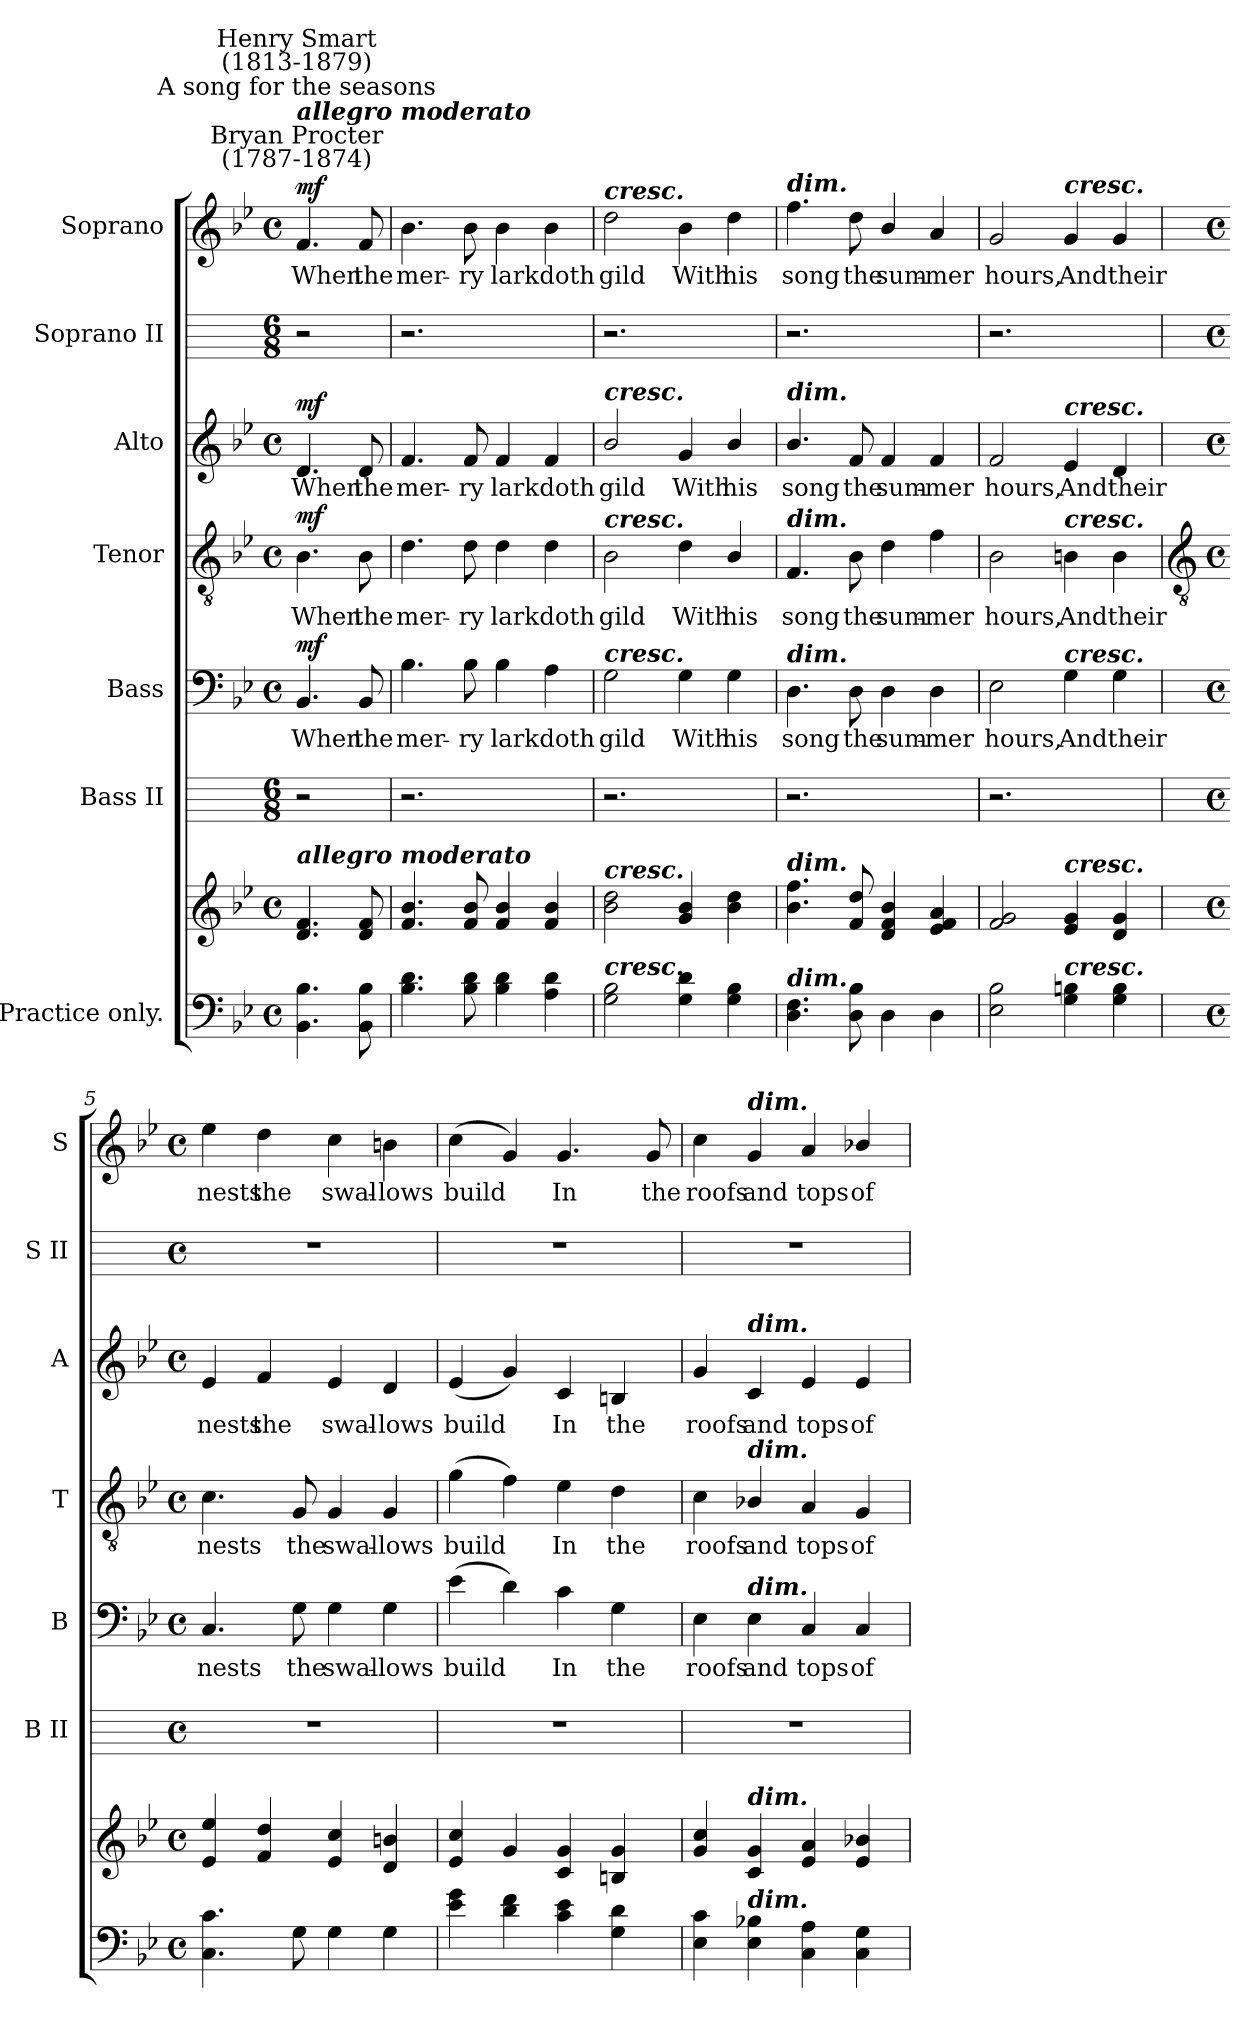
**kern	**kern	**dynam	**kern	**kern	**text	**dynam	**kern	**text	**dynam	**kern	**text	**dynam	**kern	**kern	**text	**dynam
*part7	*part7	*part7	*part6	*part5	*part5	*part5	*part4	*part4	*part4	*part3	*part3	*part3	*part2	*part1	*part1	*part1
*staff8	*staff7	*staff7/8	*staff6	*staff5	*staff5	*staff5	*staff4	*staff4	*staff4	*staff3	*staff3	*staff3	*staff2	*staff1	*staff1	*staff1
*I"Practice only.	*	*	*I"Bass II	*I"Bass	*	*	*I"Tenor	*	*	*I"Alto	*	*	*I"Soprano II	*I"Soprano	*	*
*	*	*	*I'B II	*I'B	*	*	*I'T	*	*	*I'A	*	*	*I'S II	*I'S	*	*
*clefF4	*clefG2	*	*	*clefF4	*	*	*clefGv2	*	*	*clefG2	*	*	*	*clefG2	*	*
*k[b-e-]	*k[b-e-]	*	*	*k[b-e-]	*	*	*k[b-e-]	*	*	*k[b-e-]	*	*	*	*k[b-e-]	*	*
*B-:	*B-:	*	*	*B-:	*	*	*B-:	*	*	*B-:	*	*	*	*B-:	*	*
*M4/4	*M4/4	*	*M6/8	*M4/4	*	*	*M4/4	*	*	*M4/4	*	*	*M6/8	*M4/4	*	*
*met(c)	*met(c)	*	*	*met(c)	*	*	*met(c)	*	*	*met(c)	*	*	*	*met(c)	*	*
*MM126	*MM126	*	*MM126	*MM126	*	*	*MM126	*	*	*MM126	*	*	*MM126	*MM126	*	*
=	=	=	=	=	=	=	=	=	=	=	=	=	=	=	=	=
!	!	!	!	!	!	!	!	!	!	!	!	!	!	!LO:TX:a:cj:t=Bryan Procter\n(1787-1874)	!	!
!	!	!	!	!	!	!	!	!	!	!	!	!	!	!LO:TX:a:Bi:t=allegro moderato	!	!
!	!	!	!	!	!	!	!	!	!	!	!	!	!	!LO:TX:a:cj:t=A song for the seasons	!	!
!	!	!	!	!	!	!	!	!	!	!	!	!	!	!LO:TX:a:cj:t=Henry Smart\n(1813-1879)	!	!
!	!LO:TX:a:Bi:t=allegro moderato	!	!	!	!	!	!	!	!	!	!	!	!	!	!	!
!	!	!LO:DY:b=2	!	!	!LO:LY:b	!	!	!LO:LY:b	!	!	!LO:LY:b	!	!	!	!LO:LY:b	!
!	!	!LO:DY:n=1:b	!	!	!	!LO:DY:b	!	!	!LO:DY:b	!	!	!LO:DY:b	!	!	!	!LO:DY:b
4.BB- 4.B-	4.d 4.f	mf mf	2r	4.BB-	When	mf	4.B-	When	mf	4.d	When	mf	2r	4.f	When	mf
!	!	!	!	!	!LO:LY:b	!	!	!LO:LY:b	!	!	!LO:LY:b	!	!	!	!LO:LY:b	!
8BB- 8B-	8d 8f	.	.	8BB-	the	.	8B-	the	.	8d	the	.	.	8f	the	.
=1	=1	=1	=1	=1	=1	=1	=1	=1	=1	=1	=1	=1	=1	=1	=1	=1
!	!	!	!	!	!LO:LY:b	!	!	!LO:LY:b	!	!	!LO:LY:b	!	!	!	!LO:LY:b	!
4.B- 4.d	4.f 4.b-	.	2.r	4.B-	mer-	.	4.d	mer-	.	4.f	mer-	.	2.r	4.b-	mer-	.
!	!	!	!	!	!LO:LY:b	!	!	!LO:LY:b	!	!	!LO:LY:b	!	!	!	!LO:LY:b	!
8B- 8d	8f 8b-	.	.	8B-	-ry	.	8d	-ry	.	8f	-ry	.	.	8b-	-ry	.
!	!	!	!	!	!LO:LY:b	!	!	!LO:LY:b	!	!	!LO:LY:b	!	!	!	!LO:LY:b	!
4B- 4d	4f 4b-	.	.	4B-	lark	.	4d	lark	.	4f	lark	.	.	4b-	lark	.
!	!	!	!	!	!LO:LY:b	!	!	!LO:LY:b	!	!	!LO:LY:b	!	!	!	!LO:LY:b	!
4A 4d	4f 4b-	.	4ryy	4A	doth	.	4d	doth	.	4f	doth	.	4ryy	4b-	doth	.
=2	=2	=2	=2	=2	=2	=2	=2	=2	=2	=2	=2	=2	=2	=2	=2	=2
!	!	!	!	!	!	!	!	!	!	!	!	!	!	!LO:TX:a:Bi:t=cresc.	!	!
!	!	!	!	!	!	!	!	!	!	!LO:TX:a:Bi:t=cresc.	!	!	!	!	!	!
!	!	!	!	!	!	!	!LO:TX:a:Bi:t=cresc.	!	!	!	!	!	!	!	!	!
!	!	!	!	!LO:TX:a:Bi:t=cresc.	!	!	!	!	!	!	!	!	!	!	!	!
!	!LO:TX:a:Bi:t=cresc.	!	!	!	!	!	!	!	!	!	!	!	!	!	!	!
!LO:TX:a:Bi:t=cresc.	!	!	!	!	!	!	!	!	!	!	!	!	!	!	!	!
!	!	!	!	!	!LO:LY:b	!	!	!LO:LY:b	!	!	!LO:LY:b	!	!	!	!LO:LY:b	!
2G 2B-	2b- 2dd	.	2.r	2G	gild	.	2B-	gild	.	2b-/	gild	.	2.r	2dd	gild	.
!	!	!	!	!	!LO:LY:b	!	!	!LO:LY:b	!	!	!LO:LY:b	!	!	!	!LO:LY:b	!
4G 4d	4g 4b-	.	.	4G	With	.	4d	With	.	4g	With	.	.	4b-	With	.
!	!	!	!	!	!LO:LY:b	!	!	!LO:LY:b	!	!	!LO:LY:b	!	!	!	!LO:LY:b	!
4G 4B-	4b- 4dd	.	4ryy	4G	his	.	4B-/	his	.	4b-/	his	.	4ryy	4dd	his	.
=3	=3	=3	=3	=3	=3	=3	=3	=3	=3	=3	=3	=3	=3	=3	=3	=3
!	!	!	!	!	!	!	!	!	!	!	!	!	!	!LO:TX:a:Bi:t=dim.	!	!
!	!	!	!	!	!	!	!	!	!	!LO:TX:a:Bi:t=dim.	!	!	!	!	!	!
!	!	!	!	!	!	!	!LO:TX:a:Bi:t=dim.	!	!	!	!	!	!	!	!	!
!	!	!	!	!LO:TX:a:Bi:t=dim.	!	!	!	!	!	!	!	!	!	!	!	!
!	!LO:TX:a:Bi:t=dim.	!	!	!	!	!	!	!	!	!	!	!	!	!	!	!
!LO:TX:a:Bi:t=dim.	!	!	!	!	!	!	!	!	!	!	!	!	!	!	!	!
!	!	!	!	!	!LO:LY:b	!	!	!LO:LY:b	!	!	!LO:LY:b	!	!	!	!LO:LY:b	!
4.D 4.F	4.b- 4.ff	.	2.r	4.D	song	.	4.F	song	.	4.b-/	song	.	2.r	4.ff	song	.
!	!	!	!	!	!LO:LY:b	!	!	!LO:LY:b	!	!	!LO:LY:b	!	!	!	!LO:LY:b	!
8D 8B-	8f 8dd	.	.	8D	the	.	8B-	the	.	8f	the	.	.	8dd	the	.
!	!	!	!	!	!LO:LY:b	!	!	!LO:LY:b	!	!	!LO:LY:b	!	!	!	!LO:LY:b	!
4D	4d/ 4f/ 4b-/	.	.	4D	sum-	.	4d	sum-	.	4f	sum-	.	.	4b-/	sum-	.
!	!	!	!	!	!LO:LY:b	!	!	!LO:LY:b	!	!	!LO:LY:b	!	!	!	!LO:LY:b	!
4D	4e- 4f 4a	.	4ryy	4D	-mer	.	4f	-mer	.	4f	-mer	.	4ryy	4a	-mer	.
=4	=4	=4	=4	=4	=4	=4	=4	=4	=4	=4	=4	=4	=4	=4	=4	=4
!	!	!	!	!	!LO:LY:b	!	!	!LO:LY:b	!	!	!LO:LY:b	!	!	!	!LO:LY:b	!
2E- 2B-	2f 2g	.	2.r	2E-	hours,	.	2B-	hours,	.	2f	hours,	.	2.r	2g	hours,	.
!	!	!	!	!	!	!	!	!	!	!	!	!	!	!LO:TX:a:Bi:t=cresc.	!	!
!	!	!	!	!	!	!	!	!	!	!LO:TX:a:Bi:t=cresc.	!	!	!	!	!	!
!	!	!	!	!	!	!	!LO:TX:a:Bi:t=cresc.	!	!	!	!	!	!	!	!	!
!	!	!	!	!LO:TX:a:Bi:t=cresc.	!	!	!	!	!	!	!	!	!	!	!	!
!	!LO:TX:a:Bi:t=cresc.	!	!	!	!	!	!	!	!	!	!	!	!	!	!	!
!LO:TX:a:Bi:t=cresc.	!	!	!	!	!	!	!	!	!	!	!	!	!	!	!	!
!	!	!	!	!	!LO:LY:b	!	!	!LO:LY:b	!	!	!LO:LY:b	!	!	!	!LO:LY:b	!
4G 4Bn	4e- 4g	.	.	4G	And	.	4Bn	And	.	4e-	And	.	.	4g	And	.
!	!	!	!	!	!LO:LY:b	!	!	!LO:LY:b	!	!	!LO:LY:b	!	!	!	!LO:LY:b	!
4G 4B	4d 4g	.	4ryy	4G	their	.	4B	their	.	4d	their	.	4ryy	4g	their	.
!!LO:LB:g=z
=5	=5	=5	=5	=5	=5	=5	=5	=5	=5	=5	=5	=5	=5	=5	=5	=5
*	*	*	*	*	*	*	*clefGv2	*	*	*	*	*	*	*	*	*
*M4/4	*M4/4	*	*M4/4	*M4/4	*	*	*M4/4	*	*	*M4/4	*	*	*M4/4	*M4/4	*	*
*met(c)	*met(c)	*	*met(c)	*met(c)	*	*	*met(c)	*	*	*met(c)	*	*	*met(c)	*met(c)	*	*
!	!	!	!	!	!LO:LY:b	!	!	!LO:LY:b	!	!	!LO:LY:b	!	!	!	!LO:LY:b	!
4.C 4.c	4e- 4ee-	.	1r	4.C	nests	.	4.c	nests	.	4e-	nests	.	1r	4ee-	nests	.
!	!	!	!	!	!	!	!	!	!	!	!LO:LY:b	!	!	!	!LO:LY:b	!
.	4f 4dd	.	.	.	.	.	.	.	.	4f	the	.	.	4dd	the	.
!	!	!	!	!	!LO:LY:b	!	!	!LO:LY:b	!	!	!	!	!	!	!	!
8G	.	.	.	8G	the	.	8G	the	.	.	.	.	.	.	.	.
!	!	!	!	!	!LO:LY:b	!	!	!LO:LY:b	!	!	!LO:LY:b	!	!	!	!LO:LY:b	!
4G	4e- 4cc	.	.	4G	swal-	.	4G	swal-	.	4e-	swal-	.	.	4cc	swal-	.
!	!	!	!	!	!LO:LY:b	!	!	!LO:LY:b	!	!	!LO:LY:b	!	!	!	!LO:LY:b	!
4G	4d 4bn	.	.	4G	-lows	.	4G	-lows	.	4d	-lows	.	.	4bn	-lows	.
=6	=6	=6	=6	=6	=6	=6	=6	=6	=6	=6	=6	=6	=6	=6	=6	=6
!	!	!	!	!	!LO:LY:b	!	!	!LO:LY:b	!	!	!LO:LY:b	!	!	!	!LO:LY:b	!
4e- 4g	4e- 4cc	.	1r	(>4e-	build	.	(>4g	build	.	(<4e-	build	.	1r	(<4cc	build	.
4d 4f	4g	.	.	4d)	.	.	4f)	.	.	4g)	.	.	.	4g)	.	.
!	!	!	!	!	!LO:LY:b	!	!	!LO:LY:b	!	!	!LO:LY:b	!	!	!	!LO:LY:b	!
4c 4e-	4c 4g	.	.	4c	In	.	4e-	In	.	4c	In	.	.	4.g	In	.
!	!	!	!	!	!LO:LY:b	!	!	!LO:LY:b	!	!	!LO:LY:b	!	!	!	!	!
4G 4d	4Bn 4g	.	.	4G	the	.	4d	the	.	4Bn	the	.	.	.	.	.
!	!	!	!	!	!	!	!	!	!	!	!	!	!	!	!LO:LY:b	!
.	.	.	.	.	.	.	.	.	.	.	.	.	.	8g	the	.
=7	=7	=7	=7	=7	=7	=7	=7	=7	=7	=7	=7	=7	=7	=7	=7	=7
!	!	!	!	!	!LO:LY:b	!	!	!LO:LY:b	!	!	!LO:LY:b	!	!	!	!LO:LY:b	!
4E- 4c	4g 4cc	.	1r	4E-	roofs	.	4c	roofs	.	4g	roofs	.	1r	4cc	roofs	.
!	!	!	!	!	!	!	!	!	!	!	!	!	!	!LO:TX:a:Bi:t=dim.	!	!
!	!	!	!	!	!	!	!	!	!	!LO:TX:a:Bi:t=dim.	!	!	!	!	!	!
!	!	!	!	!	!	!	!LO:TX:a:Bi:t=dim.	!	!	!	!	!	!	!	!	!
!	!	!	!	!LO:TX:a:Bi:t=dim.	!	!	!	!	!	!	!	!	!	!	!	!
!	!LO:TX:a:Bi:t=dim.	!	!	!	!	!	!	!	!	!	!	!	!	!	!	!
!LO:TX:a:Bi:t=dim.	!	!	!	!	!	!	!	!	!	!	!	!	!	!	!	!
!	!	!	!	!	!LO:LY:b	!	!	!LO:LY:b	!	!	!LO:LY:b	!	!	!	!LO:LY:b	!
4E- 4B-X	4c 4g	.	.	4E-	and	.	4B-X/	and	.	4c	and	.	.	4g	and	.
!	!	!	!	!	!LO:LY:b	!	!	!LO:LY:b	!	!	!LO:LY:b	!	!	!	!LO:LY:b	!
4C 4A	4e- 4a	.	.	4C	tops	.	4A	tops	.	4e-	tops	.	.	4a	tops	.
!	!	!	!	!	!LO:LY:b	!	!	!LO:LY:b	!	!	!LO:LY:b	!	!	!	!LO:LY:b	!
4C 4G	4e-/ 4b-X/	.	.	4C	of	.	4G	of	.	4e-	of	.	.	4b-X/	of	.
=	=	=	=	=	=	=	=	=	=	=	=	=	=	=	=	=
*-	*-	*-	*-	*-	*-	*-	*-	*-	*-	*-	*-	*-	*-	*-	*-	*-
